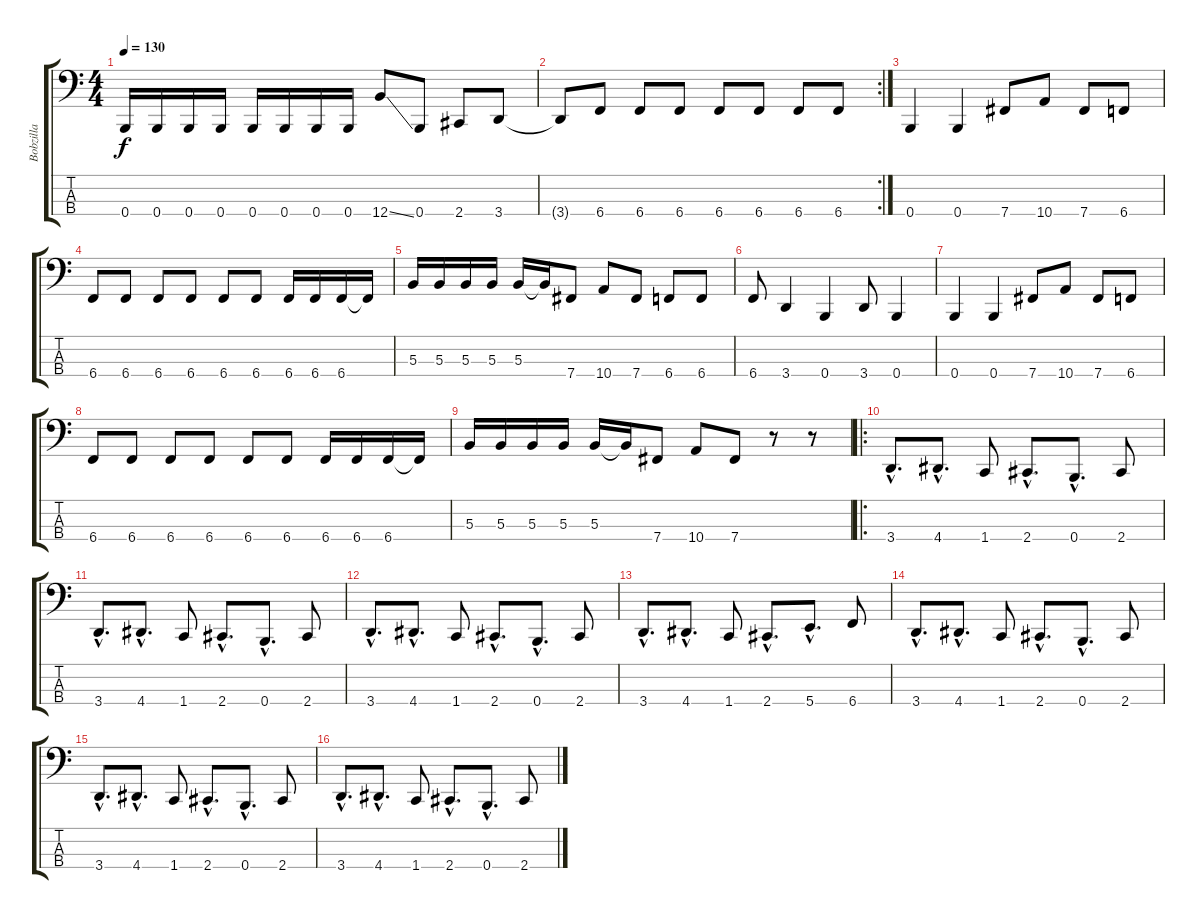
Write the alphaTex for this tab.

\track ("Bobzilla" "Bobzilla") {instrument electricbasspick}
\staff {score tabs}
\tuning (E2 B1 Gb1 B0) {hide}
\ts (4 4)
\tempo 130
\clef f4
\ks c
0.4.16{dy f} 0.4.16 0.4.16 0.4.16 0.4.16 0.4.16 0.4.16 0.4.16 12.4{ss}.8 0.4.8 2.4.8 3.4.8 |
\rc 2
3.4{t}.8 6.4.8 6.4.8 6.4.8 6.4.8 6.4.8 6.4.8 6.4.8 |
0.4.4 0.4.4 7.4.8 10.4.8 7.4.8 6.4.8 |
6.4.8 6.4.8 6.4.8 6.4.8 6.4.8 6.4.8 6.4.16 6.4.16 6.4.16 6.4{t}.16 |
5.3.16 5.3.16 5.3.16 5.3.16 5.3.16 5.3{t}.16 7.4.8 10.4.8 7.4.8 6.4.8 6.4.8 |
6.4.8 3.4.4 0.4.4 3.4.8 0.4.4 |
0.4.4 0.4.4 7.4.8 10.4.8 7.4.8 6.4.8 |
6.4.8 6.4.8 6.4.8 6.4.8 6.4.8 6.4.8 6.4.16 6.4.16 6.4.16 6.4{t}.16 |
5.3.16 5.3.16 5.3.16 5.3.16 5.3.16 5.3{t}.16 7.4.8 10.4.8 7.4.8 r.8 r.8 |
\ro
3.4{hac}.8{d} 4.4{hac}.8{d} 1.4.8 2.4{hac}.8{d} 0.4{hac}.8{d} 2.4.8 |
3.4{hac}.8{d} 4.4{hac}.8{d} 1.4.8 2.4{hac}.8{d} 0.4{hac}.8{d} 2.4.8 |
3.4{hac}.8{d} 4.4{hac}.8{d} 1.4.8 2.4{hac}.8{d} 0.4{hac}.8{d} 2.4.8 |
3.4{hac}.8{d} 4.4{hac}.8{d} 1.4.8 2.4{hac}.8{d} 5.4{hac}.8{d} 6.4.8 |
3.4{hac}.8{d} 4.4{hac}.8{d} 1.4.8 2.4{hac}.8{d} 0.4{hac}.8{d} 2.4.8 |
3.4{hac}.8{d} 4.4{hac}.8{d} 1.4.8 2.4{hac}.8{d} 0.4{hac}.8{d} 2.4.8 |
3.4{hac}.8{d} 4.4{hac}.8{d} 1.4.8 2.4{hac}.8{d} 0.4{hac}.8{d} 2.4.8
